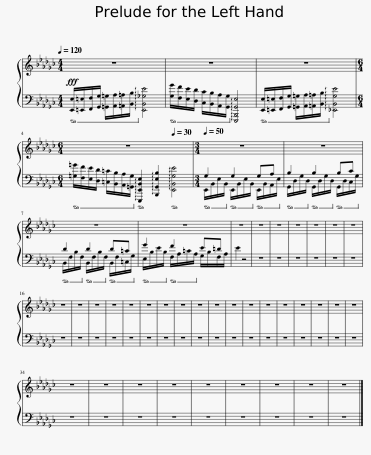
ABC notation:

X:1
%%score { 1 | ( 2 3 ) }
L:1/8
Q:1/4=120
M:4/4
I:linebreak $
K:Gb
V:1 treble
V:2 bass
V:3 bass
V:1
!fff! z8 | z8 | z8 |$[M:6/4] z12[Q:1/4=30] |[M:3/4][Q:1/4=50] z6 | %5
 z6 |$ z6 | z6 | z6 | z6 | %10
 z6 | z6 | z6 | z6 | z6 |$ %15
 z6 | z6 | z6 | z6 | z6 | %20
 z6 | z6 | z6 | z6 | z6 | %25
 z6 | z6 | z6 | z6 | z6 | %30
 z6 | z6 | z6 |$ z6 | z6 | %35
 z6 | z6 | z6 | z6 | z6 | %40
 z6 | z6 |] %42
V:2
!ped! [E,,E,]/[=E,,=E,]/[F,,F,]/[G,,G,]/ [=G,,=G,]/[A,,A,]/[=A,,=A,]/[B,,B,]/!ped-up! !arpeggio![E,,B,,_G,E]4 |!ped! [G,G]/[F,F]/[E,E]/[D,D]/ [C,C]/[B,,B,]/[A,,A,]/[G,,G,]/!ped-up! !arpeggio![E,,,B,,,G,,E,]4 |!ped! [E,,E,]/[=E,,=E,]/[F,,F,]/[G,,G,]/ [=G,,=G,]/[A,,A,]/[=A,,=A,]/[B,,B,]/!ped-up! !arpeggio![_E,,B,,G,E]4 |$[M:6/4]!ped! [=G,=G]/[F,F]/[E,E]/[D,D]/ [=C,=C]/[B,,B,]/[A,,A,]/[=G,,G,]/!ped-up!!ped! !arpeggio![E,,,E,,B,,E,]2 !arpeggio![B,,,G,,E,B,]2!ped-up!!ped! !arpeggio![E,,B,,G,E]4 |[M:3/4]!ped! G,2!ped-up!!ped! G,2!ped-up!!ped! G,A,!ped-up! | %5
!ped! B,2!ped-up!!ped! B,2!ped-up!!ped! B,C!ped-up! |$!ped! D2!ped-up!!ped! D2!ped-up!!ped! D=C!ped-up! |!ped! G2!ped-up!!ped! F2!ped-up! E=D | E2 z4 | z6 | %10
 z6 | z6 | z6 | z6 | z6 |$ %15
 z6 | z6 | z6 | z6 | z6 | %20
 z6 | z6 | z6 | z6 | z6 | %25
 z6 | z6 | z6 | z6 | z6 | %30
 z6 | z6 | z6 |$ z6 | z6 | %35
 z6 | z6 | z6 | z6 | z6 | %40
 z6 | z6 |] %42
V:3
 x8 | x8 | x8 |$[M:6/4] x12 |[M:3/4] E,,/B,,/E,/B,,/ E,,/B,,/E,/B,,/ E,,/B,,/A,,/E,/ | %5
 G,,/D,/G,/D,/ G,,/D,/G,/D,/ G,,/D,/C,/G,/ |$ B,,/F,/B,/F,/ B,,/F,/B,/F,/ B,,/F,/=C,/G,/ | E,/B,/E/B,/ F,/A,/=C/A,/ G,/B,/F,/A,/ | x6 | x6 | %10
 x6 | x6 | x6 | x6 | x6 |$ %15
 x6 | x6 | x6 | x6 | x6 | %20
 x6 | x6 | x6 | x6 | x6 | %25
 x6 | x6 | x6 | x6 | x6 | %30
 x6 | x6 | x6 |$ x6 | x6 | %35
 x6 | x6 | x6 | x6 | x6 | %40
 x6 | x6 |] %42
